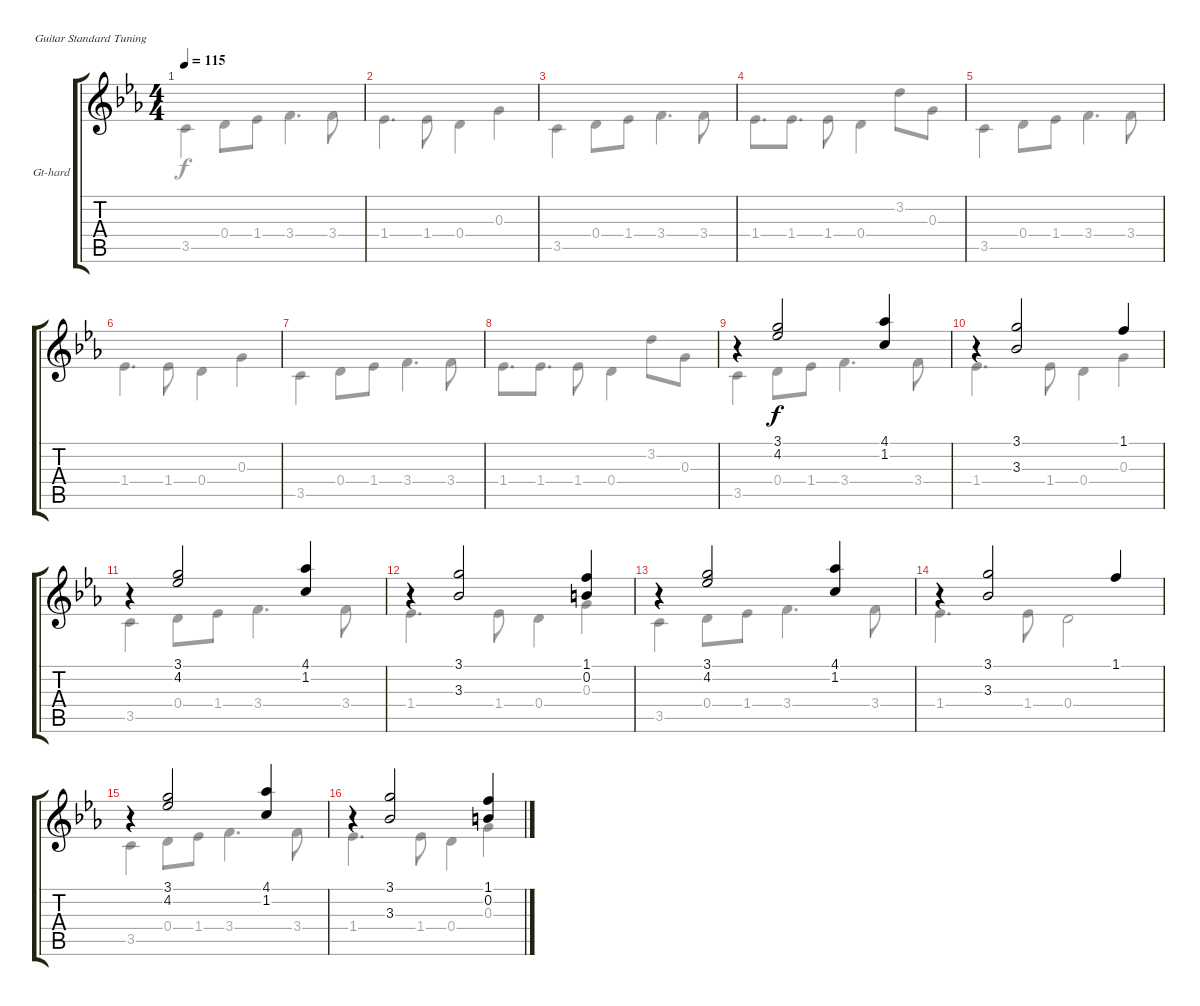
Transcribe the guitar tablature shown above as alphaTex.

\bracketExtendMode groupsimilarinstruments
\firstSystemTrackNameOrientation horizontal
\otherSystemsTrackNameOrientation horizontal
\track ("Full Guitar (acustics)" "Gt-hard") {instrument acousticguitarsteel}
\staff {score tabs}
\tuning (E4 B3 G3 D3 A2 E2)
\voice
\ts (4 4)
\tempo 115
\clef g2
\ks eb
|
|
|
|
|
|
|
|
r.4 (3.1 4.2).2 (4.1 1.2).4 |
r.4 (3.1 3.3).2 1.1.4 |
r.4 (3.1 4.2).2 (4.1 1.2).4 |
r.4 (3.1 3.3).2 (1.1 0.2).4 |
r.4 (3.1 4.2).2 (4.1 1.2).4 |
r.4 (3.1 3.3).2 1.1.4 |
r.4 (3.1 4.2).2 (4.1 1.2).4 |
r.4 (3.1 3.3).2 (1.1 0.2).4
\voice
\clef g2
\ottava regular
\simile none
\ks eb
3.5.4{dy f} 0.4.8 1.4.8 3.4.4{d} 3.4.8 |
1.4.4{d} 1.4.8 0.4.4 0.3.4 |
3.5.4 0.4.8 1.4.8 3.4.4{d} 3.4.8 |
1.4.8{d} 1.4.8{d} 1.4.8 0.4.4 3.2.8 0.3.8 |
3.5.4 0.4.8 1.4.8 3.4.4{d} 3.4.8 |
1.4.4{d} 1.4.8 0.4.4 0.3.4 |
3.5.4 0.4.8 1.4.8 3.4.4{d} 3.4.8 |
1.4.8{d} 1.4.8{d} 1.4.8 0.4.4 3.2.8 0.3.8 |
3.5.4 0.4.8 1.4.8 3.4.4{d} 3.4.8 |
1.4.4{d} 1.4.8 0.4.4 0.3.4 |
3.5.4 0.4.8 1.4.8 3.4.4{d} 3.4.8 |
1.4.4{d} 1.4.8 0.4.4 0.3.4 |
3.5.4 0.4.8 1.4.8 3.4.4{d} 3.4.8 |
1.4.4{d} 1.4.8 0.4.2 |
3.5.4 0.4.8 1.4.8 3.4.4{d} 3.4.8 |
1.4.4{d} 1.4.8 0.4.4 0.3.4
